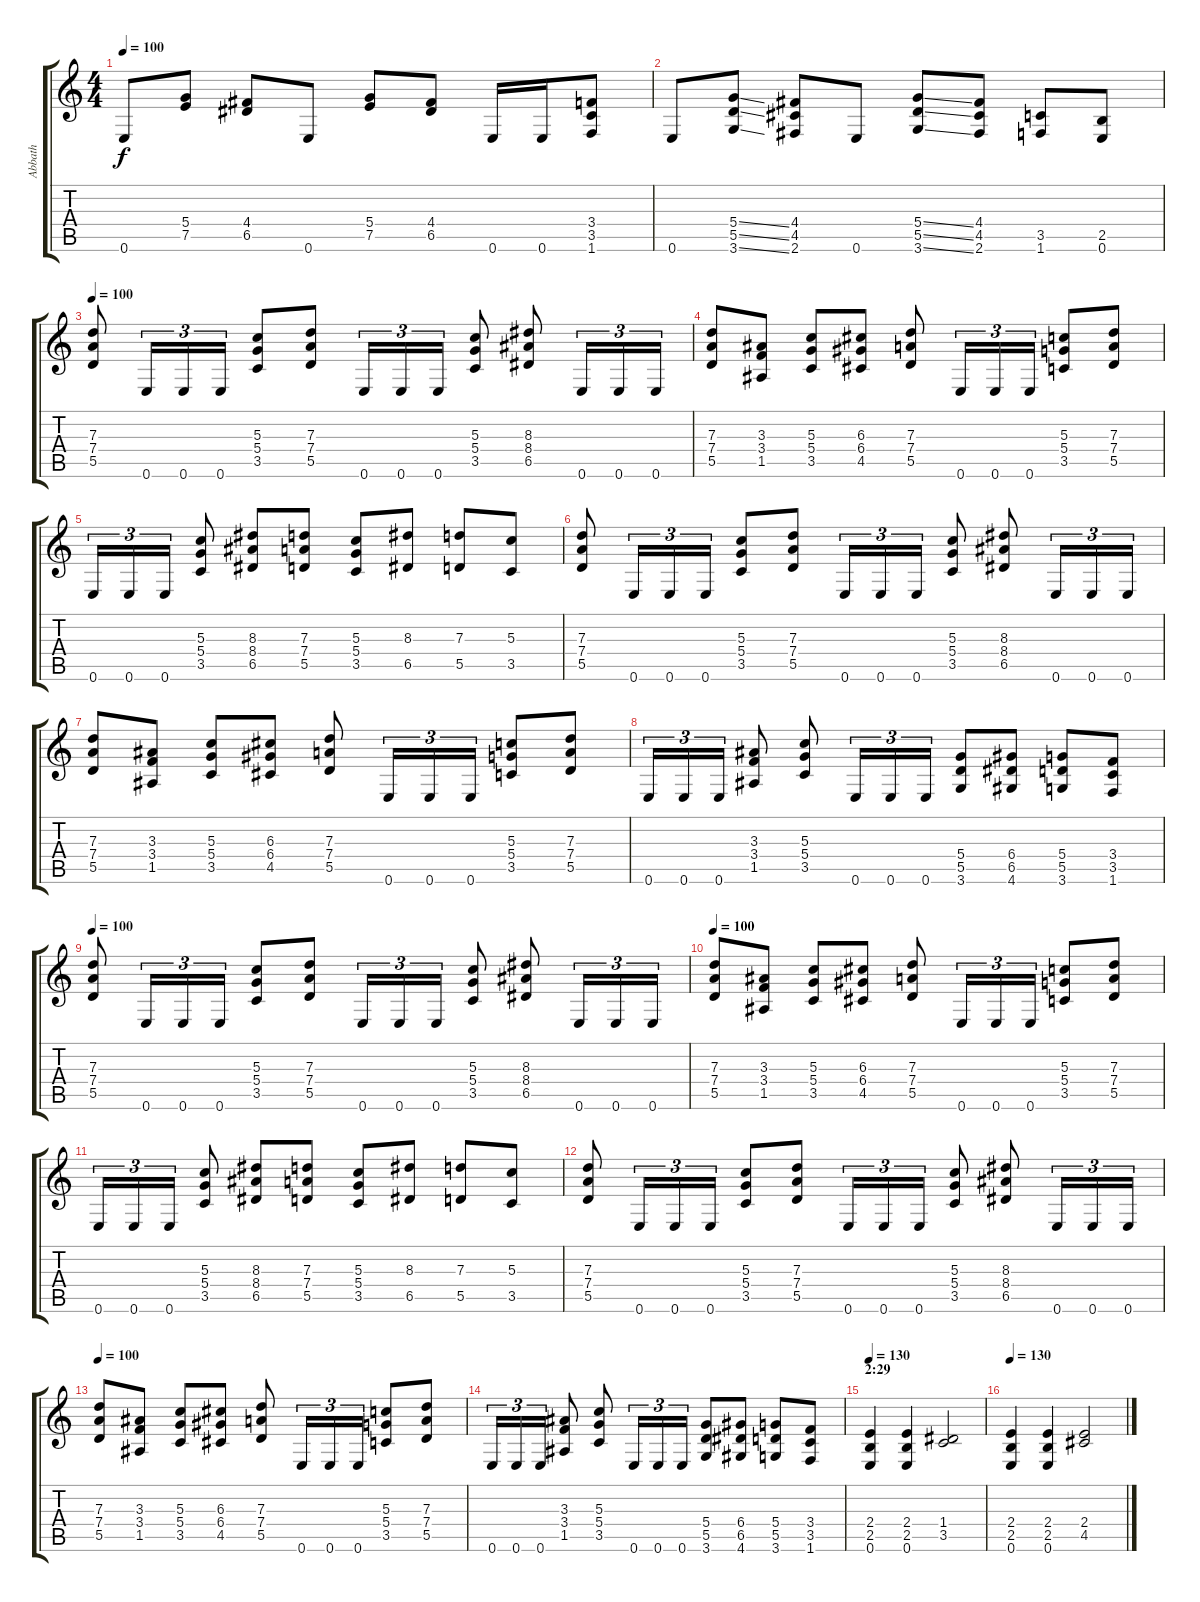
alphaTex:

\track ("Abbath" "Abbath") {instrument distortionguitar}
\staff {score tabs}
\tuning (E4 B3 G3 D3 A2 E2) {hide}
\ts (4 4)
\tempo 100
\clef g2
\ks c
0.6.8{dy f} (5.4 7.5).8 (4.4 6.5).8 0.6.8 (5.4 7.5).8 (4.4 6.5).8 0.6.16 0.6.16 (3.4 3.5 1.6).8 |
0.6.8 (5.4{ss} 5.5{ss} 3.6{ss}).8 (4.4 4.5 2.6).8 0.6.8 (5.4{ss} 5.5{ss} 3.6{ss}).8 (4.4 4.5 2.6).8 (3.5 1.6).8 (2.5 0.6).8 |
\tempo 100
(7.3 7.4 5.5).8 0.6.16{tu (3 2)} 0.6.16{tu (3 2)} 0.6.16{tu (3 2)} (5.3 5.4 3.5).8 (7.3 7.4 5.5).8 0.6.16{tu (3 2)} 0.6.16{tu (3 2)} 0.6.16{tu (3 2)} (5.3 5.4 3.5).8 (8.3 8.4 6.5).8 0.6.16{tu (3 2)} 0.6.16{tu (3 2)} 0.6.16{tu (3 2)} |
(7.3 7.4 5.5).8 (3.3 3.4 1.5).8 (5.3 5.4 3.5).8 (6.3 6.4 4.5).8 (7.3 7.4 5.5).8 0.6.16{tu (3 2)} 0.6.16{tu (3 2)} 0.6.16{tu (3 2)} (5.3 5.4 3.5).8 (7.3 7.4 5.5).8 |
0.6.16{tu (3 2)} 0.6.16{tu (3 2)} 0.6.16{tu (3 2)} (5.3 5.4 3.5).8 (8.3 8.4 6.5).8 (7.3 7.4 5.5).8 (5.3 5.4 3.5).8 (8.3 6.5).8 (7.3 5.5).8 (5.3 3.5).8 |
(7.3 7.4 5.5).8 0.6.16{tu (3 2)} 0.6.16{tu (3 2)} 0.6.16{tu (3 2)} (5.3 5.4 3.5).8 (7.3 7.4 5.5).8 0.6.16{tu (3 2)} 0.6.16{tu (3 2)} 0.6.16{tu (3 2)} (5.3 5.4 3.5).8 (8.3 8.4 6.5).8 0.6.16{tu (3 2)} 0.6.16{tu (3 2)} 0.6.16{tu (3 2)} |
(7.3 7.4 5.5).8 (3.3 3.4 1.5).8 (5.3 5.4 3.5).8 (6.3 6.4 4.5).8 (7.3 7.4 5.5).8 0.6.16{tu (3 2)} 0.6.16{tu (3 2)} 0.6.16{tu (3 2)} (5.3 5.4 3.5).8 (7.3 7.4 5.5).8 |
0.6.16{tu (3 2)} 0.6.16{tu (3 2)} 0.6.16{tu (3 2)} (3.3 3.4 1.5).8 (5.3 5.4 3.5).8 0.6.16{tu (3 2)} 0.6.16{tu (3 2)} 0.6.16{tu (3 2)} (5.4 5.5 3.6).8 (6.4 6.5 4.6).8 (5.4 5.5 3.6).8 (3.4 3.5 1.6).8 |
\tempo 100
(7.3 7.4 5.5).8 0.6.16{tu (3 2)} 0.6.16{tu (3 2)} 0.6.16{tu (3 2)} (5.3 5.4 3.5).8 (7.3 7.4 5.5).8 0.6.16{tu (3 2)} 0.6.16{tu (3 2)} 0.6.16{tu (3 2)} (5.3 5.4 3.5).8 (8.3 8.4 6.5).8 0.6.16{tu (3 2)} 0.6.16{tu (3 2)} 0.6.16{tu (3 2)} |
\tempo 100
(7.3 7.4 5.5).8 (3.3 3.4 1.5).8 (5.3 5.4 3.5).8 (6.3 6.4 4.5).8 (7.3 7.4 5.5).8 0.6.16{tu (3 2)} 0.6.16{tu (3 2)} 0.6.16{tu (3 2)} (5.3 5.4 3.5).8 (7.3 7.4 5.5).8 |
0.6.16{tu (3 2)} 0.6.16{tu (3 2)} 0.6.16{tu (3 2)} (5.3 5.4 3.5).8 (8.3 8.4 6.5).8 (7.3 7.4 5.5).8 (5.3 5.4 3.5).8 (8.3 6.5).8 (7.3 5.5).8 (5.3 3.5).8 |
(7.3 7.4 5.5).8 0.6.16{tu (3 2)} 0.6.16{tu (3 2)} 0.6.16{tu (3 2)} (5.3 5.4 3.5).8 (7.3 7.4 5.5).8 0.6.16{tu (3 2)} 0.6.16{tu (3 2)} 0.6.16{tu (3 2)} (5.3 5.4 3.5).8 (8.3 8.4 6.5).8 0.6.16{tu (3 2)} 0.6.16{tu (3 2)} 0.6.16{tu (3 2)} |
\tempo 100
(7.3 7.4 5.5).8 (3.3 3.4 1.5).8 (5.3 5.4 3.5).8 (6.3 6.4 4.5).8 (7.3 7.4 5.5).8 0.6.16{tu (3 2)} 0.6.16{tu (3 2)} 0.6.16{tu (3 2)} (5.3 5.4 3.5).8 (7.3 7.4 5.5).8 |
0.6.16{tu (3 2)} 0.6.16{tu (3 2)} 0.6.16{tu (3 2)} (3.3 3.4 1.5).8 (5.3 5.4 3.5).8 0.6.16{tu (3 2)} 0.6.16{tu (3 2)} 0.6.16{tu (3 2)} (5.4 5.5 3.6).8 (6.4 6.5 4.6).8 (5.4 5.5 3.6).8 (3.4 3.5 1.6).8 |
\section ("" "2:29")
\tempo 130
(2.4 2.5 0.6).4 (2.4 2.5 0.6).4 (1.4 3.5).2 |
\tempo 130
(2.4 2.5 0.6).4 (2.4 2.5 0.6).4 (2.4 4.5).2
